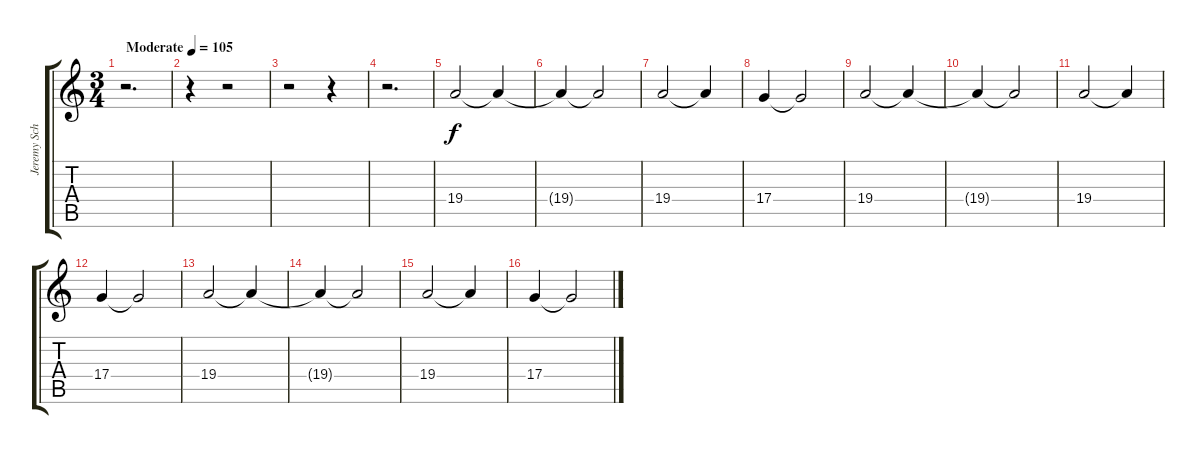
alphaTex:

\track ("Jeremy Schmidt - Keyboard" "Jeremy Sch") {instrument lead1square}
\staff {score tabs}
\tuning (E4 B3 G3 D3 A2 E2) {hide}
\ts (3 4)
\tempo (105 "Moderate")
\clef g2
\ks c
r.2{d dy f instrument lead1square} |
r.4 r.2 |
r.2 r.4 |
r.2{d} |
19.4.2 19.4{t}.4 |
19.4{t}.4 19.4{t}.2 |
19.4.2 19.4{t}.4 |
17.4.4 17.4{t}.2 |
19.4.2 19.4{t}.4 |
19.4{t}.4 19.4{t}.2 |
19.4.2 19.4{t}.4 |
17.4.4 17.4{t}.2 |
19.4.2 19.4{t}.4 |
19.4{t}.4 19.4{t}.2 |
19.4.2 19.4{t}.4 |
17.4.4 17.4{t}.2
